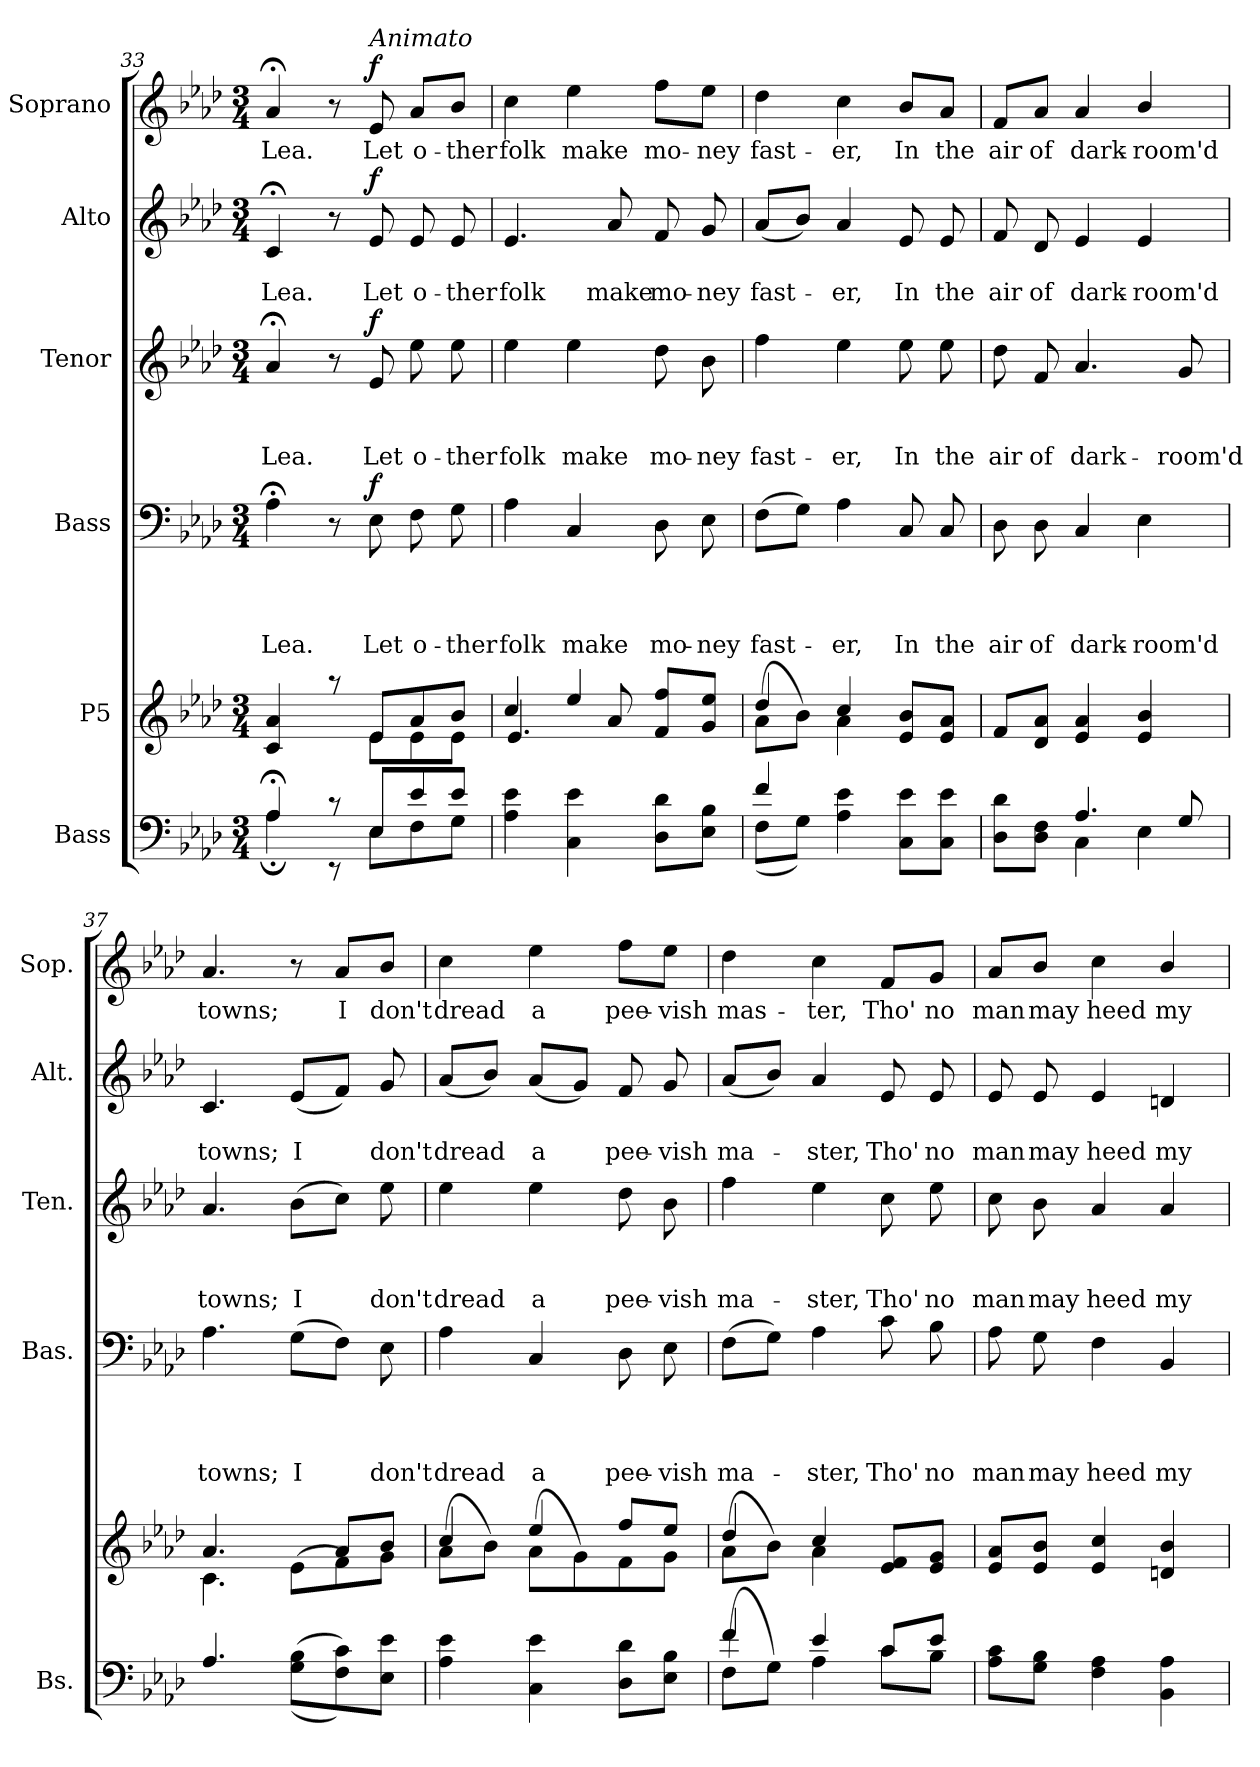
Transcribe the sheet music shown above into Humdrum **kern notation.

**kern	**kern	**kern	**text	**text	**text	**text	**dynam	**kern	**text	**text	**text	**dynam	**kern	**text	**text	**dynam	**kern	**text	**dynam
*part6	*part5	*part4	*part4	*part4	*part4	*part4	*part4	*part3	*part3	*part3	*part3	*part3	*part2	*part2	*part2	*part2	*part1	*part1	*part1
*staff6	*staff5	*staff4	*staff4	*staff4	*staff4	*staff4	*staff4	*staff3	*staff3	*staff3	*staff3	*staff3	*staff2	*staff2	*staff2	*staff2	*staff1	*staff1	*staff1
*I"Bass	*I"P5	*I"Bass	*	*	*	*	*	*I"Tenor	*	*	*	*	*I"Alto	*	*	*	*I"Soprano	*	*
*I'Bs.	*	*I'Bas.	*	*	*	*	*	*I'Ten.	*	*	*	*	*I'Alt.	*	*	*	*I'Sop.	*	*
!!LO:PB:g=z
*clefF4	*clefG2	*clefF4	*	*	*	*	*	*clefG2	*	*	*	*	*clefG2	*	*	*	*clefG2	*	*
*	*	*	*	*	*	*	*	*ITrd7c12	*	*	*	*	*	*	*	*	*	*	*
*k[b-e-a-d-]	*k[b-e-a-d-]	*k[b-e-a-d-]	*	*	*	*	*	*k[b-e-a-d-]	*	*	*	*	*k[b-e-a-d-]	*	*	*	*k[b-e-a-d-]	*	*
*A-:	*A-:	*A-:	*	*	*	*	*	*A-:	*	*	*	*	*A-:	*	*	*	*A-:	*	*
*M3/4	*M3/4	*M3/4	*	*	*	*	*	*M3/4	*	*	*	*	*M3/4	*	*	*	*M3/4	*	*
=33	=33	=33	=33	=33	=33	=33	=33	=33	=33	=33	=33	=33	=33	=33	=33	=33	=33	=33	=33
*^	*^	*	*	*	*	*	*	*	*	*	*	*	*	*	*	*	*	*	*
!	!	!	!	!	!	!	!	!LO:LY:b	!	!	!	!	!LO:LY:b	!	!	!	!LO:LY:b	!	!	!LO:LY:b	!
4A-;</	4A-;<\	4c/ 4a-/	4.ryy	4A-;<\	.	.	.	Lea.	.	4A-;</	.	.	Lea.	.	4c;</	.	Lea.	.	4a-;</	Lea.	.
8rc	8rEE	8raa	.	8r	.	.	.	.	.	8r	.	.	.	.	8r	.	.	.	8r	.	.
!	!	!	!	!	!	!	!	!	!	!	!	!	!	!	!	!	!	!	!LO:TX:a:i:t=Animato	!	!
!	!	!	!	!	!	!	!	!LO:LY:b	!LO:DY:b	!	!	!	!LO:LY:b	!LO:DY:a	!	!	!LO:LY:b	!LO:DY:a	!	!LO:LY:b	!LO:DY:a
8E-/L	8E-\L	8e-/L	8e-\L	8E-\	.	.	.	Let	f	8E-/	.	.	Let	f	8e-/	.	Let	f	8e-/	Let	f
!	!	!	!	!	!	!	!	!LO:LY:b	!	!	!	!	!LO:LY:b	!	!	!	!LO:LY:b	!	!	!LO:LY:b	!
8e-/	8F\	8a-/	8e-\	8F\	.	.	.	o-	.	8e-\	.	.	o-	.	8e-/	.	o-	.	8a-/L	o-	.
!	!	!	!	!	!	!	!	!LO:LY:b	!	!	!	!	!LO:LY:b	!	!	!	!LO:LY:b	!	!	!LO:LY:b	!
8e-/J	8G\J	8b-/J	8e-\J	8G\	.	.	.	-ther	.	8e-\	.	.	-ther	.	8e-/	.	-ther	.	8b-/J	-ther	.
=34	=34	=34	=34	=34	=34	=34	=34	=34	=34	=34	=34	=34	=34	=34	=34	=34	=34	=34	=34	=34	=34
!	!	!	!	!	!	!	!	!LO:LY:b	!	!	!	!	!LO:LY:b	!	!	!	!LO:LY:b	!	!	!LO:LY:b	!
2.ryy	4A-\ 4e-\	4cc/	4.e-/	4A-\	.	.	.	folk	.	4e-\	.	.	folk	.	4.e-/	.	folk	.	4cc\	folk	.
!	!	!	!	!	!	!	!	!LO:LY:b	!	!	!	!	!LO:LY:b	!	!	!	!	!	!	!LO:LY:b	!
.	4C\ 4e-\	4ee-/	.	4C/	.	.	.	make	.	4e-\	.	.	make	.	.	.	.	.	4ee-\	make	.
!	!	!	!	!	!	!	!	!	!	!	!	!	!	!	!	!	!LO:LY:b	!	!	!	!
.	.	.	8a-/	.	.	.	.	.	.	.	.	.	.	.	8a-/	.	make	.	.	.	.
!	!	!	!	!	!	!	!	!LO:LY:b	!	!	!	!	!LO:LY:b	!	!	!	!LO:LY:b	!	!	!LO:LY:b	!
.	8D-\ 8d-\L	8f/ 8ff/L	4ryy	8D-\	.	.	.	mo-	.	8d-\	.	.	mo-	.	8f/	.	mo-	.	8ff\L	mo-	.
!	!	!	!	!	!	!	!	!LO:LY:b	!	!	!	!	!LO:LY:b	!	!	!	!LO:LY:b	!	!	!LO:LY:b	!
.	8E-\ 8B-\J	8g/ 8ee-/J	.	8E-\	.	.	.	-ney	.	8B-\	.	.	-ney	.	8g/	.	-ney	.	8ee-\J	-ney	.
=35	=35	=35	=35	=35	=35	=35	=35	=35	=35	=35	=35	=35	=35	=35	=35	=35	=35	=35	=35	=35	=35
!	!	!	!	!	!	!	!	!LO:LY:b	!	!	!	!	!LO:LY:b	!	!	!	!LO:LY:b	!	!	!LO:LY:b	!
4f/	(<8F\L	(<8a-\L	4dd-/	(>8F\L	.	.	.	fast-	.	4f\	.	.	fast-	.	(<8a-/L	.	fast-	.	4dd-\	fast-	.
.	8G\J)	8b-\J)	.	8G\J)	.	.	.	.	.	.	.	.	.	.	8b-/J)	.	.	.	.	.	.
!	!	!	!	!	!	!	!	!LO:LY:b	!	!	!	!	!LO:LY:b	!	!	!	!LO:LY:b	!	!	!LO:LY:b	!
2ryy	4A-\ 4e-\	4cc/	4a-\	4A-\	.	.	.	-er,	.	4e-\	.	.	-er,	.	4a-/	.	-er,	.	4cc\	-er,	.
!	!	!	!	!	!	!	!	!LO:LY:b	!	!	!	!	!LO:LY:b	!	!	!	!LO:LY:b	!	!	!LO:LY:b	!
.	8C\ 8e-\L	8e-/ 8b-/L	4ryy	8C/	.	.	.	In	.	8e-\	.	.	In	.	8e-/	.	In	.	8b-/L	In	.
!	!	!	!	!	!	!	!	!LO:LY:b	!	!	!	!	!LO:LY:b	!	!	!	!LO:LY:b	!	!	!LO:LY:b	!
.	8C\ 8e-\J	8e-/ 8a-/J	.	8C/	.	.	.	the	.	8e-\	.	.	the	.	8e-/	.	the	.	8a-/J	the	.
=36	=36	=36	=36	=36	=36	=36	=36	=36	=36	=36	=36	=36	=36	=36	=36	=36	=36	=36	=36	=36	=36
!	!	!	!	!	!	!	!	!LO:LY:b	!	!	!	!	!LO:LY:b	!	!	!	!LO:LY:b	!	!	!LO:LY:b	!
8D-\ 8d-\L	4ryy	8f/L	2.ryy	8D-\	.	.	.	air	.	8d-\	.	.	air	.	8f/	.	air	.	8f/L	air	.
!	!	!	!	!	!	!	!	!LO:LY:b	!	!	!	!	!LO:LY:b	!	!	!	!LO:LY:b	!	!	!LO:LY:b	!
8D-\ 8F\J	.	8d-/ 8a-/J	.	8D-\	.	.	.	of	.	8F/	.	.	of	.	8d-/	.	of	.	8a-/J	of	.
!	!	!	!	!	!	!	!	!LO:LY:b	!	!	!	!	!LO:LY:b	!	!	!	!LO:LY:b	!	!	!LO:LY:b	!
4C\	4.A-/	4e-/ 4a-/	.	4C/	.	.	.	dark-	.	4.A-/	.	.	dark-	.	4e-/	.	dark-	.	4a-/	dark-	.
!	!	!	!	!	!	!	!	!LO:LY:b	!	!	!	!	!	!	!	!	!LO:LY:b	!	!	!LO:LY:b	!
4E-\	.	4e-/ 4b-/	.	4E-\	.	.	.	-room'd	.	.	.	.	.	.	4e-/	.	-room'd	.	4b-/	-room'd	.
!	!	!	!	!	!	!	!	!	!	!	!	!	!LO:LY:b	!	!	!	!	!	!	!	!
.	8G/	.	.	.	.	.	.	.	.	8G/	.	.	-room'd	.	.	.	.	.	.	.	.
!!LO:LB:g=z
=37	=37	=37	=37	=37	=37	=37	=37	=37	=37	=37	=37	=37	=37	=37	=37	=37	=37	=37	=37	=37	=37
!	!	!	!	!	!	!	!	!LO:LY:b	!	!	!	!	!LO:LY:b	!	!	!	!LO:LY:b	!	!	!LO:LY:b	!
4.A-/	2.ryy	4.a-/	4.c\	4.A-\	.	.	.	towns;	.	4.A-/	.	.	towns;	.	4.c/	.	towns;	.	4.a-/	towns;	.
!	!	!	!	!	!	!	!	!LO:LY:b	!	!	!	!	!LO:LY:b	!	!	!	!LO:LY:b	!	!	!	!
(>(<8G\ 8B-\L	.	8ryy	(<8e-\L	(>8G\L	.	.	.	I	.	(>8B-\L	.	.	I	.	(<8e-/L	.	I	.	8r	.	.
!	!	!	!	!	!	!	!	!	!	!	!	!	!	!	!	!	!	!	!	!LO:LY:b	!
8F\ 8c\))	.	8a-/L	8f\)	8F\J)	.	.	.	.	.	8c\J)	.	.	.	.	8f/J)	.	.	.	8a-/L	I	.
!	!	!	!	!	!	!	!	!LO:LY:b	!	!	!	!	!LO:LY:b	!	!	!	!LO:LY:b	!	!	!LO:LY:b	!
8E-\ 8e-\J	.	8b-/J	8g\J	8E-\	.	.	.	don't	.	8e-\	.	.	don't	.	8g/	.	don't	.	8b-/J	don't	.
=38	=38	=38	=38	=38	=38	=38	=38	=38	=38	=38	=38	=38	=38	=38	=38	=38	=38	=38	=38	=38	=38
!	!	!	!	!	!	!	!	!LO:LY:b	!	!	!	!	!LO:LY:b	!	!	!	!LO:LY:b	!	!	!LO:LY:b	!
2.ryy	4A-\ 4e-\	(<8a-\L	4cc/	4A-\	.	.	.	dread	.	4e-\	.	.	dread	.	(<8a-/L	.	dread	.	4cc\	dread	.
.	.	8b-\J)	.	.	.	.	.	.	.	.	.	.	.	.	8b-/J)	.	.	.	.	.	.
!	!	!	!	!	!	!	!	!LO:LY:b	!	!	!	!	!LO:LY:b	!	!	!	!LO:LY:b	!	!	!LO:LY:b	!
.	4C\ 4e-\	(<8a-\L	4ee-/	4C/	.	.	.	a	.	4e-\	.	.	a	.	(<8a-/L	.	a	.	4ee-\	a	.
.	.	8g\)	.	.	.	.	.	.	.	.	.	.	.	.	8g/J)	.	.	.	.	.	.
!	!	!	!	!	!	!	!	!LO:LY:b	!	!	!	!	!LO:LY:b	!	!	!	!LO:LY:b	!	!	!LO:LY:b	!
.	8D-\ 8d-\L	8f\	8ff/L	8D-\	.	.	.	pee-	.	8d-\	.	.	pee-	.	8f/	.	pee-	.	8ff\L	pee-	.
!	!	!	!	!	!	!	!	!LO:LY:b	!	!	!	!	!LO:LY:b	!	!	!	!LO:LY:b	!	!	!LO:LY:b	!
.	8E-\ 8B-\J	8g\J	8ee-/J	8E-\	.	.	.	-vish	.	8B-\	.	.	-vish	.	8g/	.	-vish	.	8ee-\J	-vish	.
=39	=39	=39	=39	=39	=39	=39	=39	=39	=39	=39	=39	=39	=39	=39	=39	=39	=39	=39	=39	=39	=39
!	!	!	!	!	!	!	!	!LO:LY:b	!	!	!	!	!LO:LY:b	!	!	!	!LO:LY:b	!	!	!LO:LY:b	!
(<8F\L	4f/	(<8a-\L	4dd-/	(>8F\L	.	.	.	ma-	.	4f\	.	.	ma-	.	(<8a-/L	.	ma-	.	4dd-\	mas-	.
8G\J)	.	8b-\J)	.	8G\J)	.	.	.	.	.	.	.	.	.	.	8b-/J)	.	.	.	.	.	.
!	!	!	!	!	!	!	!	!LO:LY:b	!	!	!	!	!LO:LY:b	!	!	!	!LO:LY:b	!	!	!LO:LY:b	!
4A-\	4e-/	4a-\	4cc/	4A-\	.	.	.	-ster,	.	4e-\	.	.	-ster,	.	4a-/	.	-ster,	.	4cc\	-ter,	.
!	!	!	!	!	!	!	!	!LO:LY:b	!	!	!	!	!LO:LY:b	!	!	!	!LO:LY:b	!	!	!LO:LY:b	!
8c/L	8c\L	8e-/ 8f/L	4ryy	8c\	.	.	.	Tho'	.	8c\	.	.	Tho'	.	8e-/	.	Tho'	.	8f/L	Tho'	.
!	!	!	!	!	!	!	!	!LO:LY:b	!	!	!	!	!LO:LY:b	!	!	!	!LO:LY:b	!	!	!LO:LY:b	!
8e-/J	8B-\J	8e-/ 8g/J	.	8B-\	.	.	.	no	.	8e-\	.	.	no	.	8e-/	.	no	.	8g/J	no	.
=40	=40	=40	=40	=40	=40	=40	=40	=40	=40	=40	=40	=40	=40	=40	=40	=40	=40	=40	=40	=40	=40
!	!	!	!	!	!	!	!	!LO:LY:b	!	!	!	!	!LO:LY:b	!	!	!	!LO:LY:b	!	!	!LO:LY:b	!
8A-\ 8c\L	2.ryy	8e-/ 8a-/L	2.ryy	8A-\	.	.	.	man	.	8c\	.	.	man	.	8e-/	.	man	.	8a-/L	man	.
!	!	!	!	!	!	!	!	!LO:LY:b	!	!	!	!	!LO:LY:b	!	!	!	!LO:LY:b	!	!	!LO:LY:b	!
8G\ 8B-\J	.	8e-/ 8b-/J	.	8G\	.	.	.	may	.	8B-\	.	.	may	.	8e-/	.	may	.	8b-/J	may	.
!	!	!	!	!	!	!	!	!LO:LY:b	!	!	!	!	!LO:LY:b	!	!	!	!LO:LY:b	!	!	!LO:LY:b	!
4F\ 4A-\	.	4e-/ 4cc/	.	4F\	.	.	.	heed	.	4A-/	.	.	heed	.	4e-/	.	heed	.	4cc\	heed	.
!	!	!	!	!	!	!	!	!LO:LY:b	!	!	!	!	!LO:LY:b	!	!	!	!LO:LY:b	!	!	!LO:LY:b	!
4BB-\ 4A-\	.	4dn/ 4b-/	.	4BB-/	.	.	.	my	.	4A-/	.	.	my	.	4dn/	.	my	.	4b-/	my	.
*v	*v	*	*	*	*	*	*	*	*	*	*	*	*	*	*	*	*	*	*	*	*
*	*v	*v	*	*	*	*	*	*	*	*	*	*	*	*	*	*	*	*	*	*
=	=	=	=	=	=	=	=	=	=	=	=	=	=	=	=	=	=	=	=
*-	*-	*-	*-	*-	*-	*-	*-	*-	*-	*-	*-	*-	*-	*-	*-	*-	*-	*-	*-
